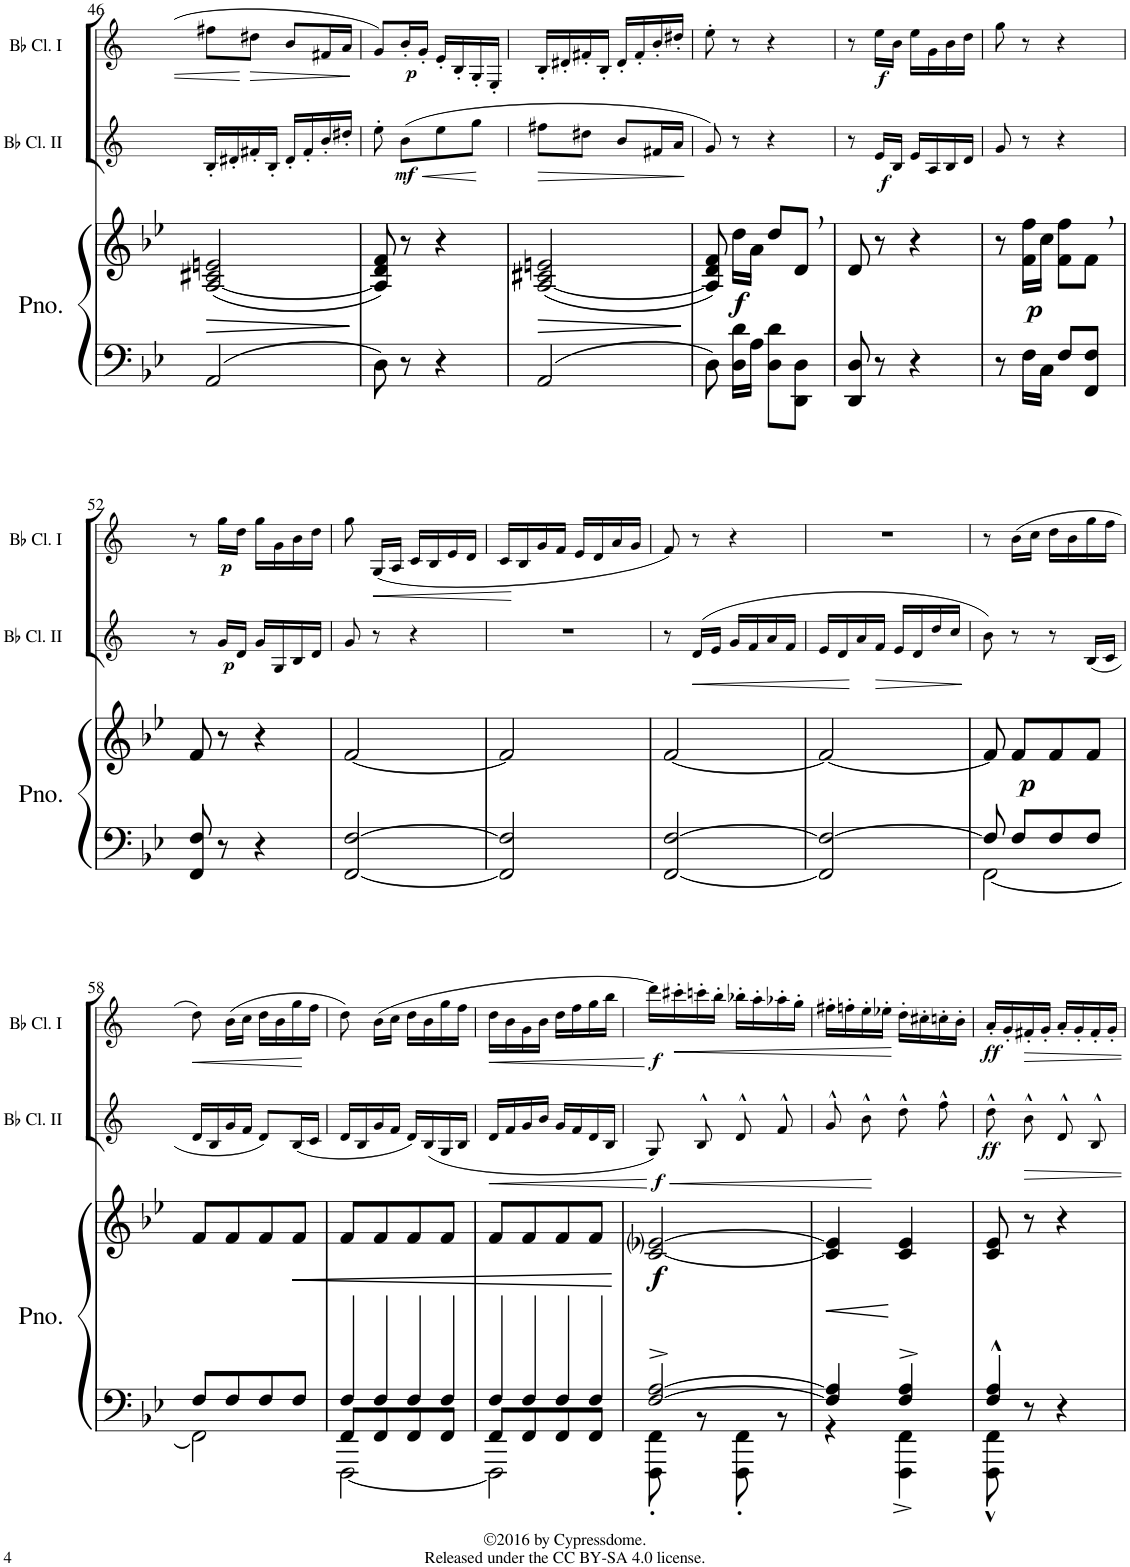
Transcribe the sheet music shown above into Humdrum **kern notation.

**kern	**kern	**dynam	**kern	**dynam	**kern	**dynam
*part3	*part3	*part3	*part2	*part2	*part1	*part1
*staff4	*staff3	*staff3/4	*staff2	*staff2	*staff1	*staff1
*I"Piano	*	*	*I"Bb Clarinet II	*	*I"Bb Clarinet I	*
*I'Pno.	*	*	*I'Bb Cl. II	*	*I'Bb Cl. I	*
!!LO:PB:g=z
*clefF4	*clefG2	*	*clefG2	*	*clefG2	*
*	*	*	*Trd1c2	*	*Trd1c2	*
*k[b-e-]	*k[b-e-]	*	*k[]	*	*k[]	*
*M2/4	*M2/4	*	*M2/4	*	*M2/4	*
=46	=46	=46	=46	=46	=46	=46
!	!	!LO:HP:b	!	!	!	!
2AA/	([2A/ 2c#X/ 2en/	>	16B'/LL	.	8ff#X\L	.
.	.	.	16d#X'/	.	.	.
!	!	!	!	!	!	!LO:HP:b
.	.	.	16f#X'/	.	8dd#X\J	>
.	.	.	16B'/JJ	.	.	.
.	.	.	16d#'/LL	.	8b/L	.
.	.	.	16f#'/	.	.	.
.	.	.	16b'/	.	16f#X/L	.
.	.	.	16dd#X'/JJ	.	16a/JJ	.
.	.	]	.	.	.	]
=47	=47	=47	=47	=47	=47	=47
8D\	8A/] 8d/ 8f/)	.	8ee'\	.	8g/L	.
!	!	!	!	!LO:HP:b	!	!
!	!	!	!	!LO:DY:n=1:b	!	!LO:DY:b
8r	8r	.	(8b\L	< mf	16b'/L	p
.	.	.	.	.	16g'/JJ	.
4r	4r	.	8ee\	.	16e'/LL	.
.	.	.	.	.	16B'/	.
.	.	.	8gg\J	.	16G'/	.
.	.	.	.	.	16E'/JJ	.
.	.	.	.	[	.	.
=48	=48	=48	=48	=48	=48	=48
!	!	!LO:HP:b	!	!LO:HP:b	!	!
2AA/	([2A/ 2c#X/ 2en/	>	8ff#X\L	>	16B'/LL	.
.	.	.	.	.	16d#X'/	.
.	.	.	8dd#X\J	.	16f#X'/	.
.	.	.	.	.	16B'/JJ	.
.	.	.	8b/L	.	16d#'/LL	.
.	.	.	.	.	16f#'/	.
.	.	.	16f#X/L	.	16b'/	.
.	.	.	16a/JJ	.	16dd#X'/JJ	.
.	.	]	.	]	.	.
=49	=49	=49	=49	=49	=49	=49
8D\	8A/] 8d/ 8f/)	.	8g/)	.	8ee'\	.
!	!	!LO:DY:b	!	!	!	!
16D\ 16d\LL	16dd\LL	f	8r	.	8r	.
16A\JJ	16a\JJ	.	.	.	.	.
8D\ 8d\L	8dd/L	.	4r	.	4r	.
8DD\ 8D\J	8d,/J	.	.	.	.	.
=50	=50	=50	=50	=50	=50	=50
8DD/ 8D/	8d/	.	8r	.	8r	.
!	!	!	!	!LO:DY:b	!	!LO:DY:b
8r	8r	.	16e/LL	f	16ee\LL	f
.	.	.	16B/JJ	.	16b\JJ	.
4r	4r	.	16e/LL	.	16ee\LL	.
.	.	.	16A/	.	16g\	.
.	.	.	16B/	.	16b\	.
.	.	.	16d/JJ	.	16dd\JJ	.
=51	=51	=51	=51	=51	=51	=51
8r	8r	.	8g/	.	8gg\	.
!	!	!LO:DY:b	!	!	!	!
16F\LL	16f\ 16ff\LL	p	8r	.	8r	.
16C\JJ	16cc\JJ	.	.	.	.	.
8F/L	8f\ 8ff\L	.	4r	.	4r	.
8FF/ 8F/J	8f,\J	.	.	.	.	.
!!LO:LB:g=z
=52	=52	=52	=52	=52	=52	=52
8FF/ 8F/	8f/	.	8r	.	8r	.
!	!	!	!	!LO:DY:b	!	!LO:DY:b
8r	8r	.	16g/LL	p	16gg\LL	p
.	.	.	16d/JJ	.	16dd\JJ	.
4r	4r	.	16g/LL	.	16gg\LL	.
.	.	.	16G/	.	16g\	.
.	.	.	16B/	.	16b\	.
.	.	.	16d/JJ	.	16dd\JJ	.
=53	=53	=53	=53	=53	=53	=53
[2FF/ [2F/	[2f/	.	8g/	.	8gg\	.
!	!	!	!	!	!	!LO:HP:b
.	.	.	8r	.	(16G/LL	<
.	.	.	.	.	16A/JJ	.
.	.	.	4r	.	16c/LL	.
.	.	.	.	.	16B/	.
.	.	.	.	.	16e/	.
.	.	.	.	.	16d/JJ	.
=54	=54	=54	=54	=54	=54	=54
2FF/] 2F/]	2f/]	.	2r	.	16c/LL	.
.	.	.	.	.	16B/	[
.	.	.	.	.	16g/	.
.	.	.	.	.	16f/JJ	.
.	.	.	.	.	16e/LL	.
.	.	.	.	.	16d/	.
.	.	.	.	.	16a/	.
.	.	.	.	.	16g/JJ	.
=55	=55	=55	=55	=55	=55	=55
[2FF/ [2F/	[2f/	.	8r	.	8f/)	.
!	!	!	!	!LO:HP:b	!	!
.	.	.	(16d/LL	<	8r	.
.	.	.	16e/JJ	.	.	.
.	.	.	16g/LL	.	4r	.
.	.	.	16f/	.	.	.
.	.	.	16a/	.	.	.
.	.	.	16f/JJ	.	.	.
=56	=56	=56	=56	=56	=56	=56
2FF/] 2F/_	2f/_	.	16e/LL	.	2r	.
.	.	.	16d/	.	.	.
.	.	.	16a/	[	.	.
!	!	!	!	!LO:HP:b	!	!
.	.	.	16f/JJ	>	.	.
.	.	.	16e/LL	.	.	.
.	.	.	16d/	.	.	.
.	.	.	16dd/	.	.	.
.	.	.	16cc/JJ	.	.	.
.	.	.	.	]	.	.
=57	=57	=57	=57	=57	=57	=57
*^	*	*	*	*	*	*
8F/]	[2FF\	8f/]	.	8b\)	.	8r	.
!	!	!	!LO:DY:b	!	!	!	!
8F/L	.	8f/L	p	8r	.	(16b\LL	.
.	.	.	.	.	.	16cc\JJ	.
8F/	.	8f/	.	8r	.	16dd\LL	.
.	.	.	.	.	.	16b\	.
8F/J	.	8f/J	.	(16B/LL	.	16gg\	.
.	.	.	.	16c/JJ	.	16ff\JJ	.
!!LO:LB:g=z
=58	=58	=58	=58	=58	=58	=58	=58
!	!	!	!	!	!	!	!LO:HP:b
8F/L	2FF\]	8f/L	.	16d/LL	.	8dd\)	<
.	.	.	.	16B/	.	.	.
8F/	.	8f/	.	16g/	.	(16b\LL	.
.	.	.	.	16f/JJ	.	16cc\JJ	.
8F/	.	8f/	.	8d/L)	.	16dd\LL	.
.	.	.	.	.	.	16b\	.
!	!	!	!LO:HP:b	!	!	!	!
8F/J	.	8f/J	<	(16B/L	.	16gg\	.
.	.	.	.	16c/JJ	.	16ff\JJ	[
=59	=59	=59	=59	=59	=59	=59	=59
*	*^	*	*	*	*	*	*
8F/L	8FF/L	[2FFF\	8f/L	.	16d/LL	.	8dd\)	.
.	.	.	.	.	16B/	.	.	.
8F/	8FF/	.	8f/	.	16g/	.	(16b\LL	.
.	.	.	.	.	16f/JJ	.	16cc\JJ	.
8F/	8FF/	.	8f/	.	16d/LL)	.	16dd\LL	.
.	.	.	.	.	(16B/	.	16b\	.
8F/J	8FF/J	.	8f/J	.	16G/	.	16gg\	.
.	.	.	.	.	16B/JJ	.	16ff\JJ	.
=60	=60	=60	=60	=60	=60	=60	=60	=60
!	!	!	!	!	!	!LO:HP:b	!	!LO:HP:b
8F/L	8FF/L	2FFF\]	8f/L	.	16d/LL	<	16dd\LL	<
.	.	.	.	.	16f/	.	16b\	.
8F/	8FF/	.	8f/	.	16g/	.	16g\	.
.	.	.	.	.	16b/JJ	.	16b\JJ	.
8F/	8FF/	.	8f/	.	16g/LL	.	16dd\LL	.
.	.	.	.	.	16f/	.	16ff\	.
8F/J	8FF/J	.	8f/J	.	16d/	.	16gg\	.
.	.	.	.	.	16B/JJ	.	16bb\JJ	.
*v	*v	*v	*	*	*	*	*	*
.	.	[	.	[	.	[
=61	=61	=61	=61	=61	=61	=61
*^	*	*	*	*	*	*
!	!	!	!LO:DY:b	!	!LO:HP:b	!	!
!	!	!	!	!	!LO:DY:n=1:b	!	!LO:DY:b
[2F/^ [2A/^	8FFF\' 8FF\'	[2c/ [2e-i/	f	8G/)	< f	16ddd\LL)	f
!	!	!	!	!	!	!	!LO:HP:b
.	.	.	.	.	.	16ccc#X'\	<
.	8r	.	.	8B^^/	.	16cccn'\	.
.	.	.	.	.	.	16bb'\JJ	.
.	8FFF\' 8FF\'	.	.	8d^^/	.	16bb-X'\LL	.
.	.	.	.	.	.	16aa'\	.
.	8r	.	.	8f^^/	.	16aa-X'\	.
.	.	.	.	.	.	16gg'\JJ	.
=62	=62	=62	=62	=62	=62	=62	=62
!	!	!	!LO:HP:b	!	!	!	!
4F/] 4A/]	4r	4c/] 4e-/]	<	8g^^/	.	16ff#X'\LL	.
.	.	.	.	.	.	16ffn'\	.
.	.	.	.	8b^^\	.	16ee'\	.
.	.	.	.	.	.	16ee-X'\JJ	.
4F/^ 4A/^	4FFF\^ 4FF\^	4c/ 4e-/	[	8dd^^\	[	16dd'\LL	[
.	.	.	.	.	.	16cc#X'\	.
.	.	.	.	8ff^^\	.	16ccn'\	.
.	.	.	.	.	.	16b'\JJ	.
=63	=63	=63	=63	=63	=63	=63	=63
!	!	!	!	!	!LO:DY:b	!	!LO:DY:b
8F/^^ 8A/^^	8FFF\^^ 8FF\^^	8c/ 8e-/	.	8dd^^\	ff	16a'/LL	ff
.	.	.	.	.	.	16g'/	.
8r	8ryy	8r	.	8b^^\	.	16f#X'/	.
.	.	.	.	.	.	16g'/JJ	.
4r	4ryy	4r	.	8d^^/	.	16a'/LL	.
.	.	.	.	.	.	16g'/	.
.	.	.	.	8B^^/	.	16f#'/	.
.	.	.	.	.	.	16g'/JJ	.
*v	*v	*	*	*	*	*	*
=	=	=	=	=	=	=
*-	*-	*-	*-	*-	*-	*-
